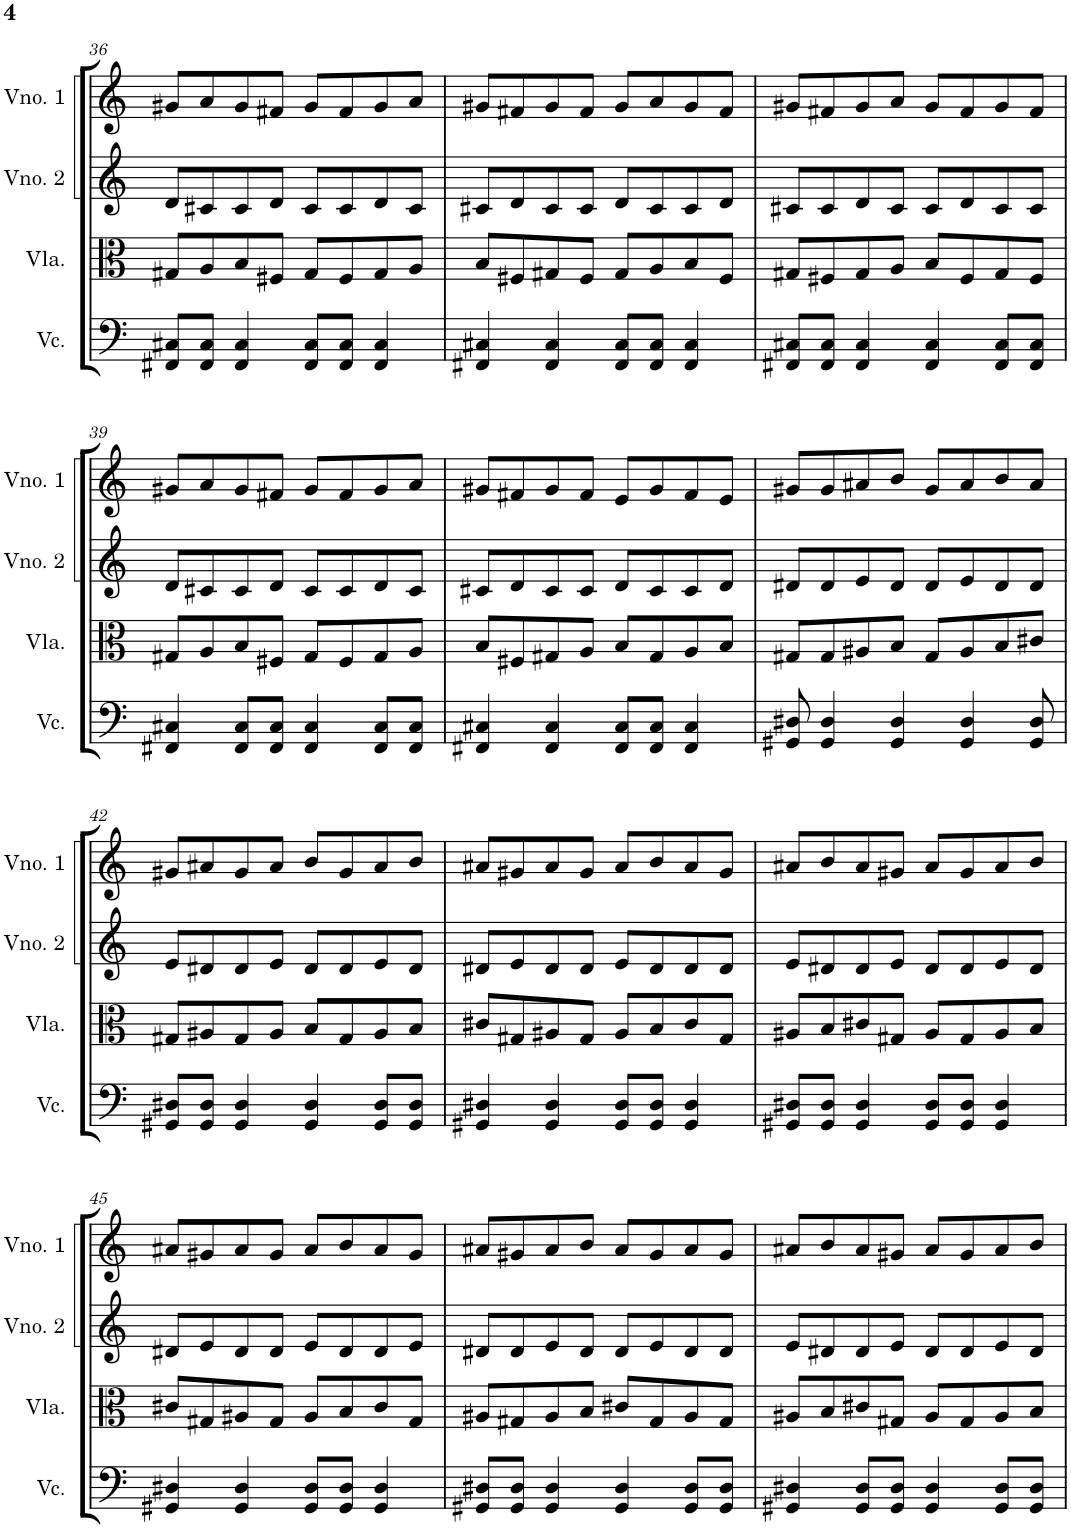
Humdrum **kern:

**kern	**kern	**kern	**kern
*part4	*part3	*part2	*part1
*staff4	*staff3	*staff2	*staff1
*I"Violoncelo	*I"Viola	*I"Violino 2	*I"Violino 1
*I'Vc.	*I'Vla.	*I'Vno. 2	*I'Vno. 1
!!LO:PB:g=z
*clefF4	*clefC3	*clefG2	*clefG2
*k[]	*k[]	*k[]	*k[]
*M4/4	*M4/4	*M4/4	*M4/4
=36	=36	=36	=36
8FF#X/ 8C#X/L	8G#X/L	8d/L	8g#X/L
8FF#/ 8C#/J	8A/	8c#X/	8a/
4FF#/ 4C#/	8B/	8c#/	8g#/
.	8F#X/J	8d/J	8f#X/J
8FF#/ 8C#/L	8G#/L	8c#/L	8g#/L
8FF#/ 8C#/J	8F#/	8c#/	8f#/
4FF#/ 4C#/	8G#/	8d/	8g#/
.	8A/J	8c#/J	8a/J
=37	=37	=37	=37
4FF#X/ 4C#X/	8B/L	8c#X/L	8g#X/L
.	8F#X/	8d/	8f#X/
4FF#/ 4C#/	8G#X/	8c#/	8g#/
.	8F#/J	8c#/J	8f#/J
8FF#/ 8C#/L	8G#/L	8d/L	8g#/L
8FF#/ 8C#/J	8A/	8c#/	8a/
4FF#/ 4C#/	8B/	8c#/	8g#/
.	8F#/J	8d/J	8f#/J
=38	=38	=38	=38
8FF#X/ 8C#X/L	8G#X/L	8c#X/L	8g#X/L
8FF#/ 8C#/J	8F#X/	8c#/	8f#X/
4FF#/ 4C#/	8G#/	8d/	8g#/
.	8A/J	8c#/J	8a/J
4FF#/ 4C#/	8B/L	8c#/L	8g#/L
.	8F#/	8d/	8f#/
8FF#/ 8C#/L	8G#/	8c#/	8g#/
8FF#/ 8C#/J	8F#/J	8c#/J	8f#/J
!!LO:LB:g=z
=39	=39	=39	=39
4FF#X/ 4C#X/	8G#X/L	8d/L	8g#X/L
.	8A/	8c#X/	8a/
8FF#/ 8C#/L	8B/	8c#/	8g#/
8FF#/ 8C#/J	8F#X/J	8d/J	8f#X/J
4FF#/ 4C#/	8G#/L	8c#/L	8g#/L
.	8F#/	8c#/	8f#/
8FF#/ 8C#/L	8G#/	8d/	8g#/
8FF#/ 8C#/J	8A/J	8c#/J	8a/J
=40	=40	=40	=40
4FF#X/ 4C#X/	8B/L	8c#X/L	8g#X/L
.	8F#X/	8d/	8f#X/
4FF#/ 4C#/	8G#X/	8c#/	8g#/
.	8A/J	8c#/J	8f#/J
8FF#/ 8C#/L	8B/L	8d/L	8e/L
8FF#/ 8C#/J	8G#/	8c#/	8g#/
4FF#/ 4C#/	8A/	8c#/	8f#/
.	8B/J	8d/J	8e/J
=41	=41	=41	=41
8GG#X/ 8D#X/	8G#X/L	8d#X/L	8g#X/L
4GG#/ 4D#/	8G#/	8d#/	8g#/
.	8A#X/	8e/	8a#X/
4GG#/ 4D#/	8B/J	8d#/J	8b/J
.	8G#/L	8d#/L	8g#/L
4GG#/ 4D#/	8A#/	8e/	8a#/
.	8B/	8d#/	8b/
8GG#/ 8D#/	8c#X/J	8d#/J	8a#/J
!!LO:LB:g=z
=42	=42	=42	=42
8GG#X/ 8D#X/L	8G#X/L	8e/L	8g#X/L
8GG#/ 8D#/J	8A#X/	8d#X/	8a#X/
4GG#/ 4D#/	8G#/	8d#/	8g#/
.	8A#/J	8e/J	8a#/J
4GG#/ 4D#/	8B/L	8d#/L	8b/L
.	8G#/	8d#/	8g#/
8GG#/ 8D#/L	8A#/	8e/	8a#/
8GG#/ 8D#/J	8B/J	8d#/J	8b/J
=43	=43	=43	=43
4GG#X/ 4D#X/	8c#X/L	8d#X/L	8a#X/L
.	8G#X/	8e/	8g#X/
4GG#/ 4D#/	8A#X/	8d#/	8a#/
.	8G#/J	8d#/J	8g#/J
8GG#/ 8D#/L	8A#/L	8e/L	8a#/L
8GG#/ 8D#/J	8B/	8d#/	8b/
4GG#/ 4D#/	8c#/	8d#/	8a#/
.	8G#/J	8d#/J	8g#/J
=44	=44	=44	=44
8GG#X/ 8D#X/L	8A#X/L	8e/L	8a#X/L
8GG#/ 8D#/J	8B/	8d#X/	8b/
4GG#/ 4D#/	8c#X/	8d#/	8a#/
.	8G#X/J	8e/J	8g#X/J
8GG#/ 8D#/L	8A#/L	8d#/L	8a#/L
8GG#/ 8D#/J	8G#/	8d#/	8g#/
4GG#/ 4D#/	8A#/	8e/	8a#/
.	8B/J	8d#/J	8b/J
!!LO:LB:g=z
=45	=45	=45	=45
4GG#X/ 4D#X/	8c#X/L	8d#X/L	8a#X/L
.	8G#X/	8e/	8g#X/
4GG#/ 4D#/	8A#X/	8d#/	8a#/
.	8G#/J	8d#/J	8g#/J
8GG#/ 8D#/L	8A#/L	8e/L	8a#/L
8GG#/ 8D#/J	8B/	8d#/	8b/
4GG#/ 4D#/	8c#/	8d#/	8a#/
.	8G#/J	8e/J	8g#/J
=46	=46	=46	=46
8GG#X/ 8D#X/L	8A#X/L	8d#X/L	8a#X/L
8GG#/ 8D#/J	8G#X/	8d#/	8g#X/
4GG#/ 4D#/	8A#/	8e/	8a#/
.	8B/J	8d#/J	8b/J
4GG#/ 4D#/	8c#X/L	8d#/L	8a#/L
.	8G#/	8e/	8g#/
8GG#/ 8D#/L	8A#/	8d#/	8a#/
8GG#/ 8D#/J	8G#/J	8d#/J	8g#/J
=47	=47	=47	=47
4GG#X/ 4D#X/	8A#X/L	8e/L	8a#X/L
.	8B/	8d#X/	8b/
8GG#/ 8D#/L	8c#X/	8d#/	8a#/
8GG#/ 8D#/J	8G#X/J	8e/J	8g#X/J
4GG#/ 4D#/	8A#/L	8d#/L	8a#/L
.	8G#/	8d#/	8g#/
8GG#/ 8D#/L	8A#/	8e/	8a#/
8GG#/ 8D#/J	8B/J	8d#/J	8b/J
=	=	=	=
*-	*-	*-	*-
